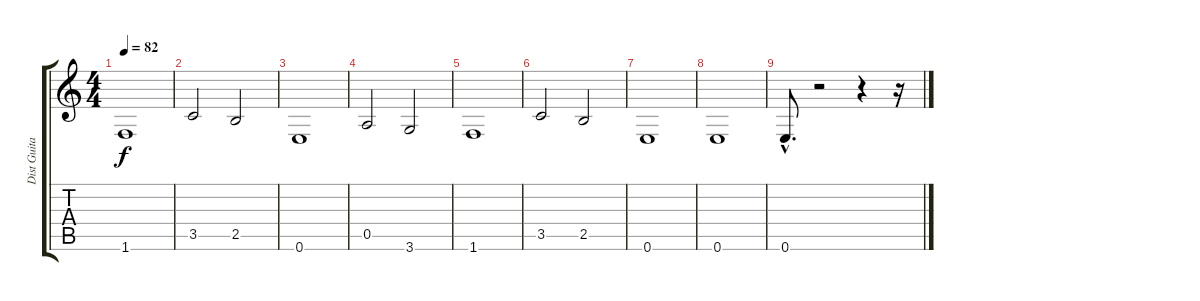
\track ("Dist Guitar" "Dist Guita") {instrument distortionguitar}
\staff {score tabs}
\tuning (E4 B3 G3 D3 A2 E2) {hide}
\ts (4 4)
\tempo 82
\clef g2
\ks c
1.6.1{dy f} |
3.5.2 2.5.2 |
0.6.1 |
0.5.2 3.6.2 |
1.6.1 |
3.5.2 2.5.2 |
0.6.1 |
0.6.1 |
0.6{hac}.8{d} r.2 r.4 r.16
